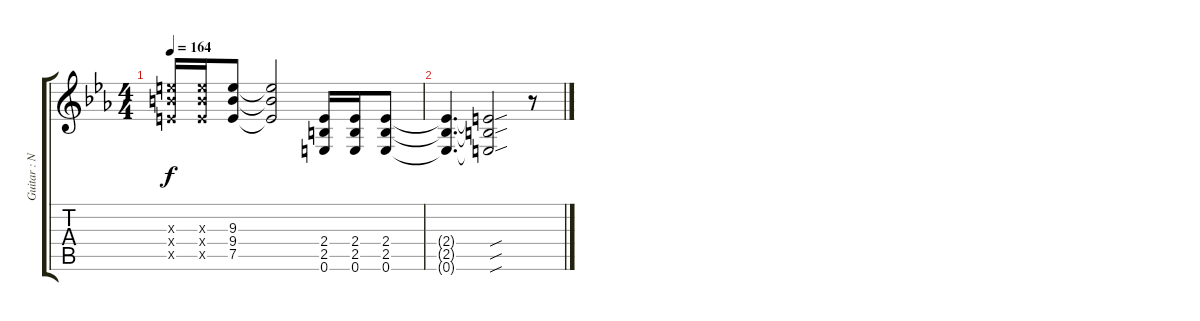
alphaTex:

\track ("Guitar : Nakano Azu - Nyan" "Guitar : N") {instrument overdrivenguitar}
\staff {score tabs}
\tuning (E4 B3 G3 D3 A2 E2) {hide}
\ts (4 4)
\tempo 164
\clef g2
\ks eb
(9.3{x} 9.4{x} 7.5{x}).16{dy f} (9.3{x} 9.4{x} 7.5{x}).16 (9.3 9.4 7.5).8 (9.3{t} 9.4{t} 7.5{t}).2 (2.4 2.5 0.6).16 (2.4 2.5 0.6).16 (2.4 2.5 0.6).8 |
(2.4{t} 2.5{t} 0.6{t}).4{d} (2.4{sou t} 2.5{sou t} 0.6{sou t}).2 r.8
